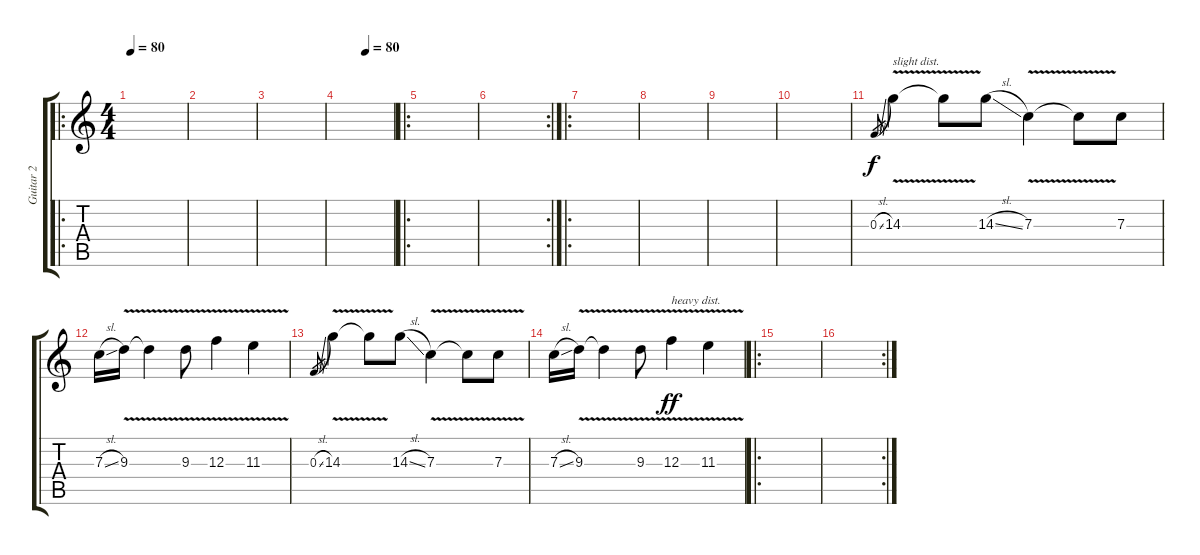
\track ("Guitar 2" "Guitar 2") {instrument electricguitarjazz}
\staff {score tabs}
\tuning (D4 A3 F3 C3 G2 C2) {hide}
\ro
\ts (4 4)
\tempo 80
\clef g2
\ks c
|
|
|
\tempo (80 0.5)
|
\ro
|
\rc 2
|
\ro
|
|
|
|
0.3{sl}.8{gr} 14.3{v}.4{txt "slight dist."} 14.3{t}.8 14.3{sl}.8 7.3{v}.4 7.3{t}.8 7.3.8 |
7.3{sl}.16 9.3{v}.16 9.3{t}.4 9.3{v}.8 12.3{v}.4 11.3{v}.4 |
0.3{sl}.8{gr} 14.3{v}.4 14.3{t}.8 14.3{sl}.8 7.3{v}.4 7.3{t}.8 7.3{v}.8 |
7.3{sl}.16 9.3{v}.16 9.3{t}.4 9.3{v}.8 12.3{v}.4{txt "heavy dist." dy ff instrument distortionguitar} 11.3{v}.4 |
\ro
|
\rc 2
